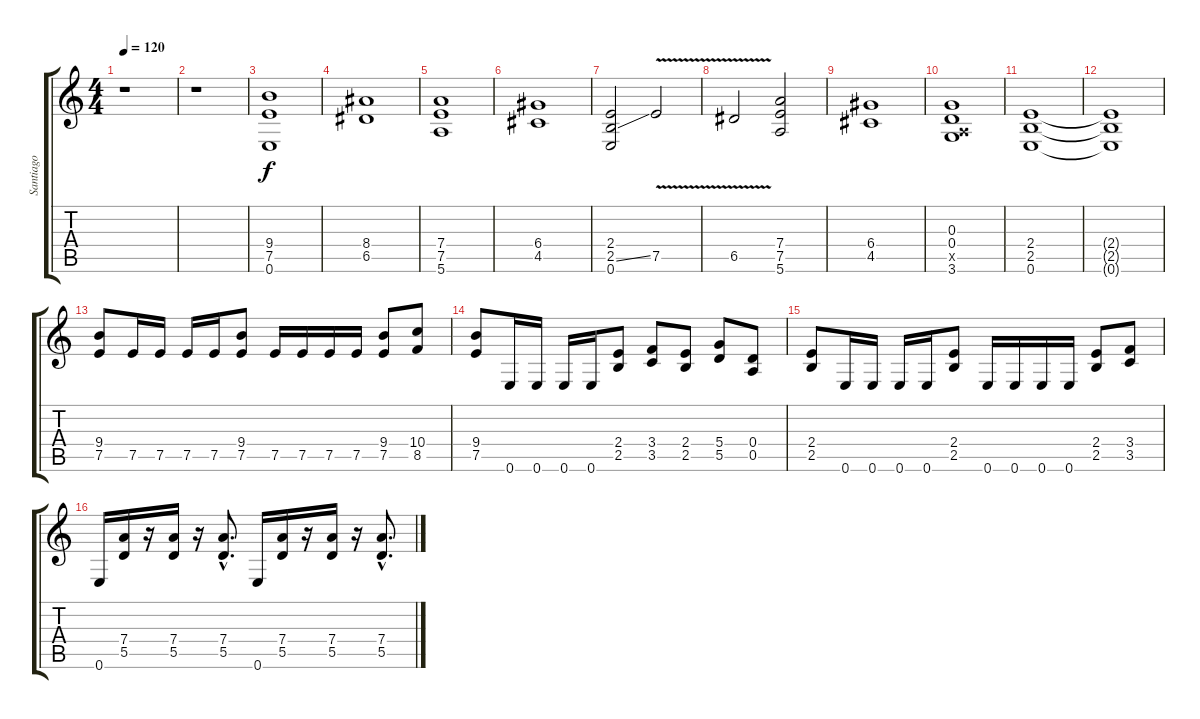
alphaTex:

\track ("Santiago" "Santiago") {instrument distortionguitar}
\staff {score tabs}
\tuning (E4 B3 G3 D3 A2 E2) {hide}
\ts (4 4)
\tempo 120
\clef g2
\ks c
r.1{dy f instrument distortionguitar} |
r.1 |
(9.4 7.5 0.6).1 |
(8.4 6.5).1 |
(7.4 7.5 5.6).1 |
(6.4 4.5).1 |
(2.4 2.5{ss} 0.6).2 7.5{v}.2 |
6.5{v}.2 (7.4 7.5 5.6).2 |
(6.4 4.5).1 |
(0.3 0.4 0.5{x} 3.6).1 |
(2.4 2.5 0.6).1 |
(2.4{t} 2.5{t} 0.6{t}).1 |
(9.4 7.5).8 7.5.16 7.5.16 7.5.16 7.5.16 (9.4 7.5).8 7.5.16 7.5.16 7.5.16 7.5.16 (9.4 7.5).8 (10.4 8.5).8 |
(9.4 7.5).8 0.6.16 0.6.16 0.6.16 0.6.16 (2.4 2.5).8 (3.4 3.5).8 (2.4 2.5).8 (5.4 5.5).8 (0.4 0.5).8 |
(2.4 2.5).8 0.6.16 0.6.16 0.6.16 0.6.16 (2.4 2.5).8 0.6.16 0.6.16 0.6.16 0.6.16 (2.4 2.5).8 (3.4 3.5).8 |
0.6.16 (7.4 5.5).16 r.16 (7.4 5.5).16 r.16 (7.4{hac} 5.5{hac}).8{d} 0.6.16 (7.4 5.5).16 r.16 (7.4 5.5).16 r.16 (7.4{hac} 5.5{hac}).8{d}
